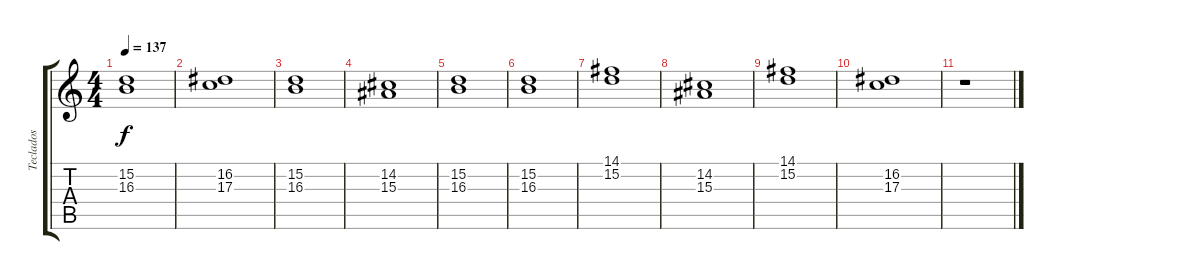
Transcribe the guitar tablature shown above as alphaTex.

\track ("Teclados" "Teclados") {instrument synthstrings1}
\staff {score tabs}
\tuning (E4 B3 G3 D3 A2 E2) {hide}
\ts (4 4)
\tempo 137
\clef g2
\ks c
(15.2 16.3).1{dy f} |
(16.2 17.3).1 |
(15.2 16.3).1 |
(14.2 15.3).1 |
(15.2 16.3).1 |
(15.2 16.3).1 |
(14.1 15.2).1 |
(14.2 15.3).1 |
(14.1 15.2).1 |
(16.2 17.3).1 |
r.1
